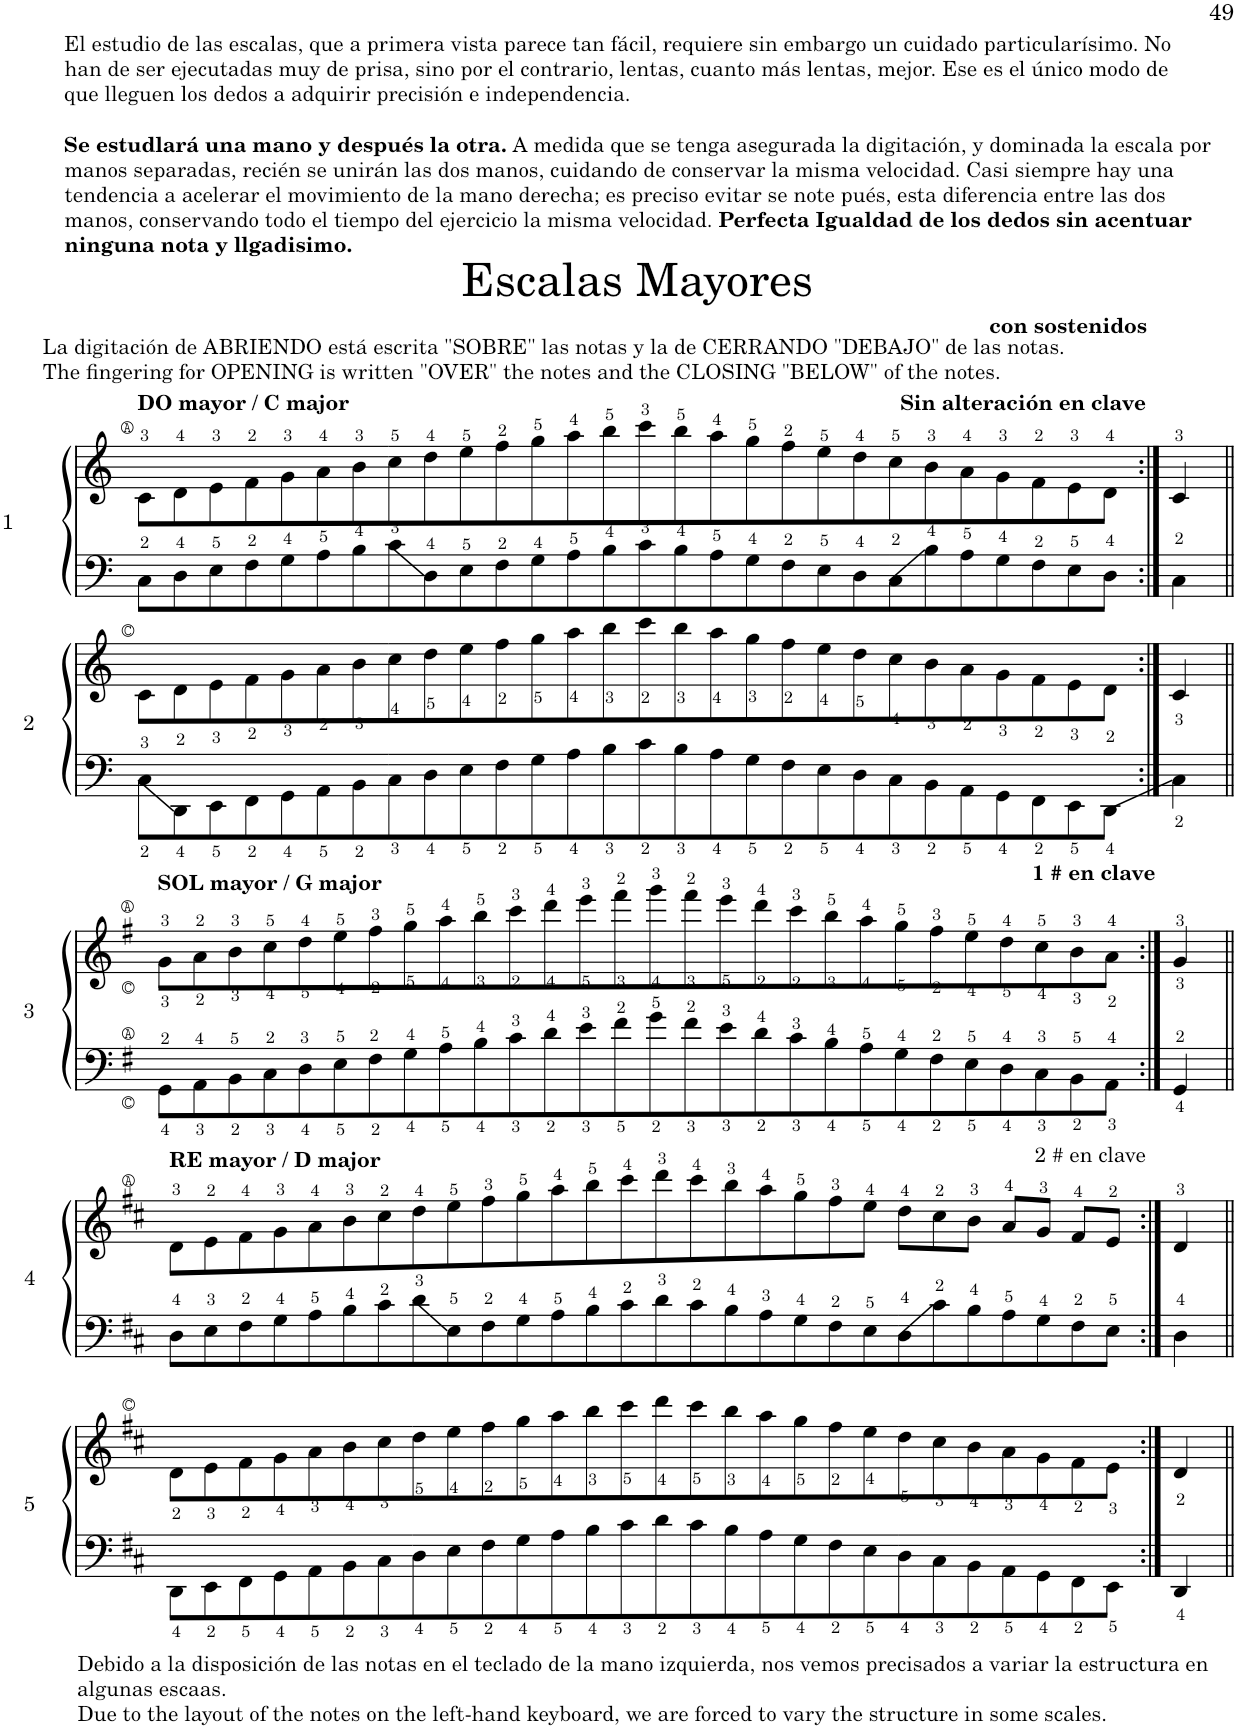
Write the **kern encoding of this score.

**kern	**kern
*part1	*part1
*staff2	*staff1
*I"Bandoneon	*
*I'Ban.	*
*clefF4	*clefG2
*k[]	*k[]
*M7/8	*M7/8
=1	=1
!	!LO:TX:a:t=El estudio de las escalas, que a primera vista parece tan fácil, requiere sin embargo un cuidado particularísimo. No
!	!LO:TX:a:t=han de ser ejecutadas muy de prisa, sino por el contrario, lentas, cuanto más lentas, mejor. Ese es el único modo de
!	!LO:TX:a:t=que lleguen los dedos a adquirir precisión e independencia.
!	!LO:TX:a:B:t=Se estudlará una mano y después la otra.
!	!LO:TX:a:t=A medida que se tenga asegurada la digitación, y dominada la escala por
!	!LO:TX:a:t=manos separadas, recién se unirán las dos manos, cuidando de conservar la misma velocidad. Casi siempre hay una
!	!LO:TX:a:t=tendencia a acelerar el movimiento de la mano derecha; es preciso evitar se note pués, esta diferencia entre las dos
!	!LO:TX:a:t=manos, conservando todo el tiempo del ejercicio la misma velocidad.
!	!LO:TX:a:B:t=Perfecta Igualdad de los dedos sin acentuar
!	!LO:TX:a:t=ninguna nota y llgadisimo.
!	!LO:TX:a:B:t=DO mayor / C major
!	!LO:TX:a:t=Ⓐ
!	!LO:TX:b:t=1
!	!LO:TX:a:t=La digitación de ABRIENDO está escrita "SOBRE" las notas y la de CERRANDO "DEBAJO" de las notas.
!	!LO:TX:a:t=The fingering for OPENING is written "OVER" the notes and the CLOSING "BELOW" of the notes.
!LO:TX:a:t=El estudio de las escalas, que a primera vista parece tan fácil, requiere sin embargo un cuidado particularísimo. No	!
!LO:TX:a:t=han de ser ejecutadas muy de prisa, sino por el contrario, lentas, cuanto más lentas, mejor. Ese es el único modo de	!
!LO:TX:a:t=que lleguen los dedos a adquirir precisión e independencia.	!
!LO:TX:a:B:t=Se estudlará una mano y después la otra.	!
!LO:TX:a:t=A medida que se tenga asegurada la digitación, y dominada la escala por	!
!LO:TX:a:t=manos separadas, recién se unirán las dos manos, cuidando de conservar la misma velocidad. Casi siempre hay una	!
!LO:TX:a:t=tendencia a acelerar el movimiento de la mano derecha; es preciso evitar se note pués, esta diferencia entre las dos	!
!LO:TX:a:t=manos, conservando todo el tiempo del ejercicio la misma velocidad.	!
!LO:TX:a:B:t=Perfecta Igualdad de los dedos sin acentuar	!
!LO:TX:a:t=ninguna nota y llgadisimo.	!
8C\L	8c\L
8D\	8d\
8E\	8e\
8F\	8f\
8G\	8g\
8A\	8a\
8B\	8b\
=2-	=2-
8c\	8cc\
8D\	8dd\
8E\	8ee\
8F\	8ff\
8G\	8gg\
8A\	8aa\
8B\	8bb\
=3-	=3-
!	!LO:TX:a:t=Escalas Mayores
8c\	8ccc\
8B\	8bb\
8A\	8aa\
8G\	8gg\
8F\	8ff\
8E\	8ee\
8D\	8dd\
=4-	=4-
8C\	8cc\
8B\	8b\
8A\	8a\
8G\	8g\
8F\	8f\
8E\	8e\
!	!LO:TX:a:B:t=con sostenidos
8D\J	8d\J
=5:|!	=5:|!
!	!LO:TX:a:B:t=Sin alteración en clave
4C\	4c/
!!LO:LB:g=z
=1||	=1||
!	!LO:TX:b:t=2
!	!LO:TX:a:t=Ⓒ
8C\L	8c\L
8DD\	8d\
8EE\	8e\
8FF\	8f\
8GG\	8g\
8AA\	8a\
8BB\	8b\
=2-	=2-
8C\	8cc\
8D\	8dd\
8E\	8ee\
8F\	8ff\
8G\	8gg\
8A\	8aa\
8B\	8bb\
=3-	=3-
8c\	8ccc\
8B\	8bb\
8A\	8aa\
8G\	8gg\
8F\	8ff\
8E\	8ee\
8D\	8dd\
=4-	=4-
8C\	8cc\
8BB\	8b\
8AA\	8a\
8GG\	8g\
8FF\	8f\
8EE\	8e\
8DD\J	8d\J
=5:|!	=5:|!
4C\	4c/
!!LO:LB:g=z
=1||	=1||
*k[f#]	*k[f#]
!	!LO:TX:a:t=Ⓐ
!	!LO:TX:b:t=Ⓒ
!	!LO:TX:b:t=Ⓐ
!	!LO:TX:a:B:t=SOL mayor / G major
!	!LO:TX:b:t=3
8GG\L	8g\L
8AA\	8a\
8BB\	8b\
8C\	8cc\
8D\	8dd\
8E\	8ee\
8F#\	8ff#\
=2-	=2-
8G\	8gg\
8A\	8aa\
8B\	8bb\
8c\	8ccc\
8d\	8ddd\
8e\	8eee\
8f#\	8fff#\
=3-	=3-
8g\	8ggg\
8f#\	8fff#\
8e\	8eee\
8d\	8ddd\
8c\	8ccc\
8B\	8bb\
8A\	8aa\
=4-	=4-
8G\	8gg\
8F#\	8ff#\
8E\	8ee\
8D\	8dd\
8C\	8cc\
8BB\	8b\
!	!LO:TX:a:B:t=1 # en clave
8AA\J	8a\J
=5:|!	=5:|!
4GG/	4g/
!!LO:LB:g=z
=1||	=1||
*k[f#c#]	*k[f#c#]
!	!LO:TX:a:B:t=RE mayor / D major
!	!LO:TX:a:t=Ⓒ
!	!LO:TX:a:t=Ⓐ
!	!LO:TX:b:t=4
8D\L	8d\L
8E\	8e\
8F#\	8f#\
8G\	8g\
8A\	8a\
8B\	8b\
8c#\	8cc#\
=2-	=2-
8d\	8dd\
8E\	8ee\
8F#\	8ff#\
8G\	8gg\
8A\	8aa\
8B\	8bb\
8c#\	8ccc#\
=3-	=3-
8d\	8ddd\
8c#\	8ccc#\
8B\	8bb\
8A\	8aa\
8G\	8gg\
8F#\	8ff#\
8E\	8ee\J
=4-	=4-
8D\	8dd\L
8c#\	8cc#\
8B\	8b\J
8A\	8a/L
8G\	8g/J
8F#\	8f#/L
!	!LO:TX:a:t=2 # en clave
8E\J	8e/J
=5:|!	=5:|!
4D\	4d/
!!LO:LB:g=z
=1||	=1||
!	!LO:TX:a:t=Ⓒ
!	!LO:TX:b:t=5
!LO:TX:b:t=Debido a la disposición de las notas en el teclado de la mano izquierda, nos vemos precisados a variar la estructura en	!
!LO:TX:b:t=algunas escaas.	!
!LO:TX:b:t=Due to the layout of the notes on the left-hand keyboard, we are forced to vary the structure in some scales.	!
8DD\L	8d\L
8EE\	8e\
8FF#\	8f#\
8GG\	8g\
8AA\	8a\
8BB\	8b\
8C#\	8cc#\
=2-	=2-
8D\	8dd\
8E\	8ee\
8F#\	8ff#\
8G\	8gg\
8A\	8aa\
8B\	8bb\
8c#\	8ccc#\
=3-	=3-
8d\	8ddd\
8c#\	8ccc#\
8B\	8bb\
8A\	8aa\
8G\	8gg\
8F#\	8ff#\
8E\	8ee\
=4-	=4-
8D\	8dd\
8C#\	8cc#\
8BB\	8b\
8AA\	8a\
8GG\	8g\
8FF#\	8f#\
8EE\J	8e\J
=5:|!	=5:|!
4DD/	4d/
=||	=||
*-	*-
